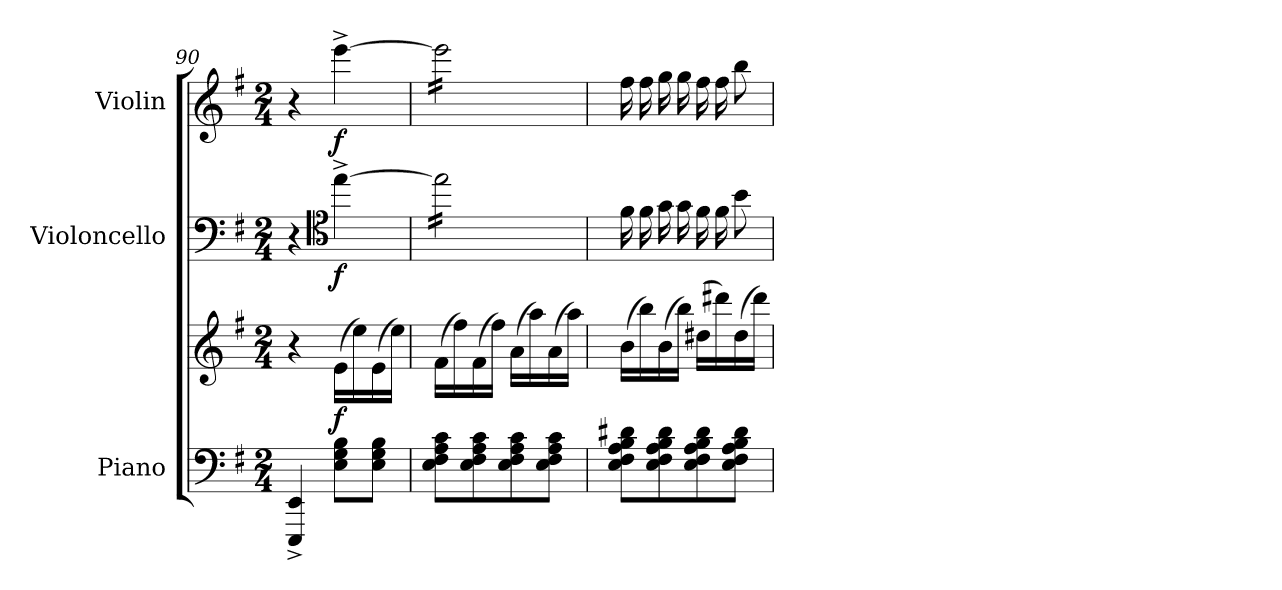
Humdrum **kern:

**kern	**kern	**dynam	**kern	**dynam	**kern	**dynam
*part3	*part3	*part3	*part2	*part2	*part1	*part1
*staff4	*staff3	*staff3/4	*staff2	*staff2	*staff1	*staff1
*I"Piano	*	*	*I"Violoncello	*	*I"Violin	*
*I'Pno.	*	*	*I'Vc.	*	*I'Vln.	*
!!LO:PB:g=z
*clefF4	*clefG2	*	*clefF4	*	*clefG2	*
*k[f#]	*k[f#]	*	*k[f#]	*	*k[f#]	*
*M2/4	*M2/4	*	*M2/4	*	*M2/4	*
=90	=90	=90	=90	=90	=90	=90
4EEE/^ 4EE/^	4r	.	4r	.	4r	.
*	*	*	*clefC4	*	*	*
!	!	!LO:DY:b	!	!LO:DY:b	!	!LO:DY:b
8E\ 8G\ 8B\L	(16e\LL	f	[4ee^\	f	[4eee^\	f
.	16ee\)	.	.	.	.	.
8E\ 8G\ 8B\J	(16e\	.	.	.	.	.
.	16ee\JJ)	.	.	.	.	.
=91	=91	=91	=91	=91	=91	=91
*	*	*	*tremolo	*	*	*
*	*	*	*	*	*tremolo	*
8E\ 8F#\ 8A\ 8c\L	(16f#\LL	.	16ee\]LL	.	16eee\]LL	.
.	16ff#\)	.	16ee\	.	16eee\	.
8E\ 8F#\ 8A\ 8c\	(16f#\	.	16cc\	.	16ccc\	.
.	16ff#\JJ)	.	16cc\	.	16ccc\	.
8E\ 8F#\ 8A\ 8c\	(16a\LL	.	16a\	.	16aa\	.
.	16aa\)	.	16a\	.	16aa\	.
8E\ 8F#\ 8A\ 8c\J	(16a\	.	16g\	.	16gg\	.
.	16aa\JJ)	.	16g\JJ	.	16gg\JJ	.
=92	=92	=92	=92	=92	=92	=92
8E\ 8F#\ 8A\ 8B\ 8d#X\L	(16b\LL	.	16f#\LL	.	16ff#\LL	.
.	16bb\)	.	16f#\	.	16ff#\	.
8E\ 8F#\ 8A\ 8B\ 8d#\	(16b\	.	16g\	.	16gg\	.
.	16bb\JJ)	.	16g\	.	16gg\	.
8E\ 8F#\ 8A\ 8B\ 8d#\	(16dd#X\LL	.	16f#\	.	16ff#\	.
.	16ddd#X\)	.	16f#\	.	16ff#\	.
*	*	*	*	*	*Xtremolo	*
*	*	*	*Xtremolo	*	*	*
8E\ 8F#\ 8A\ 8B\ 8d#\J	(16dd#\	.	8b\J	.	8bb\J	.
.	16ddd#\JJ)	.	.	.	.	.
=	=	=	=	=	=	=
*-	*-	*-	*-	*-	*-	*-
